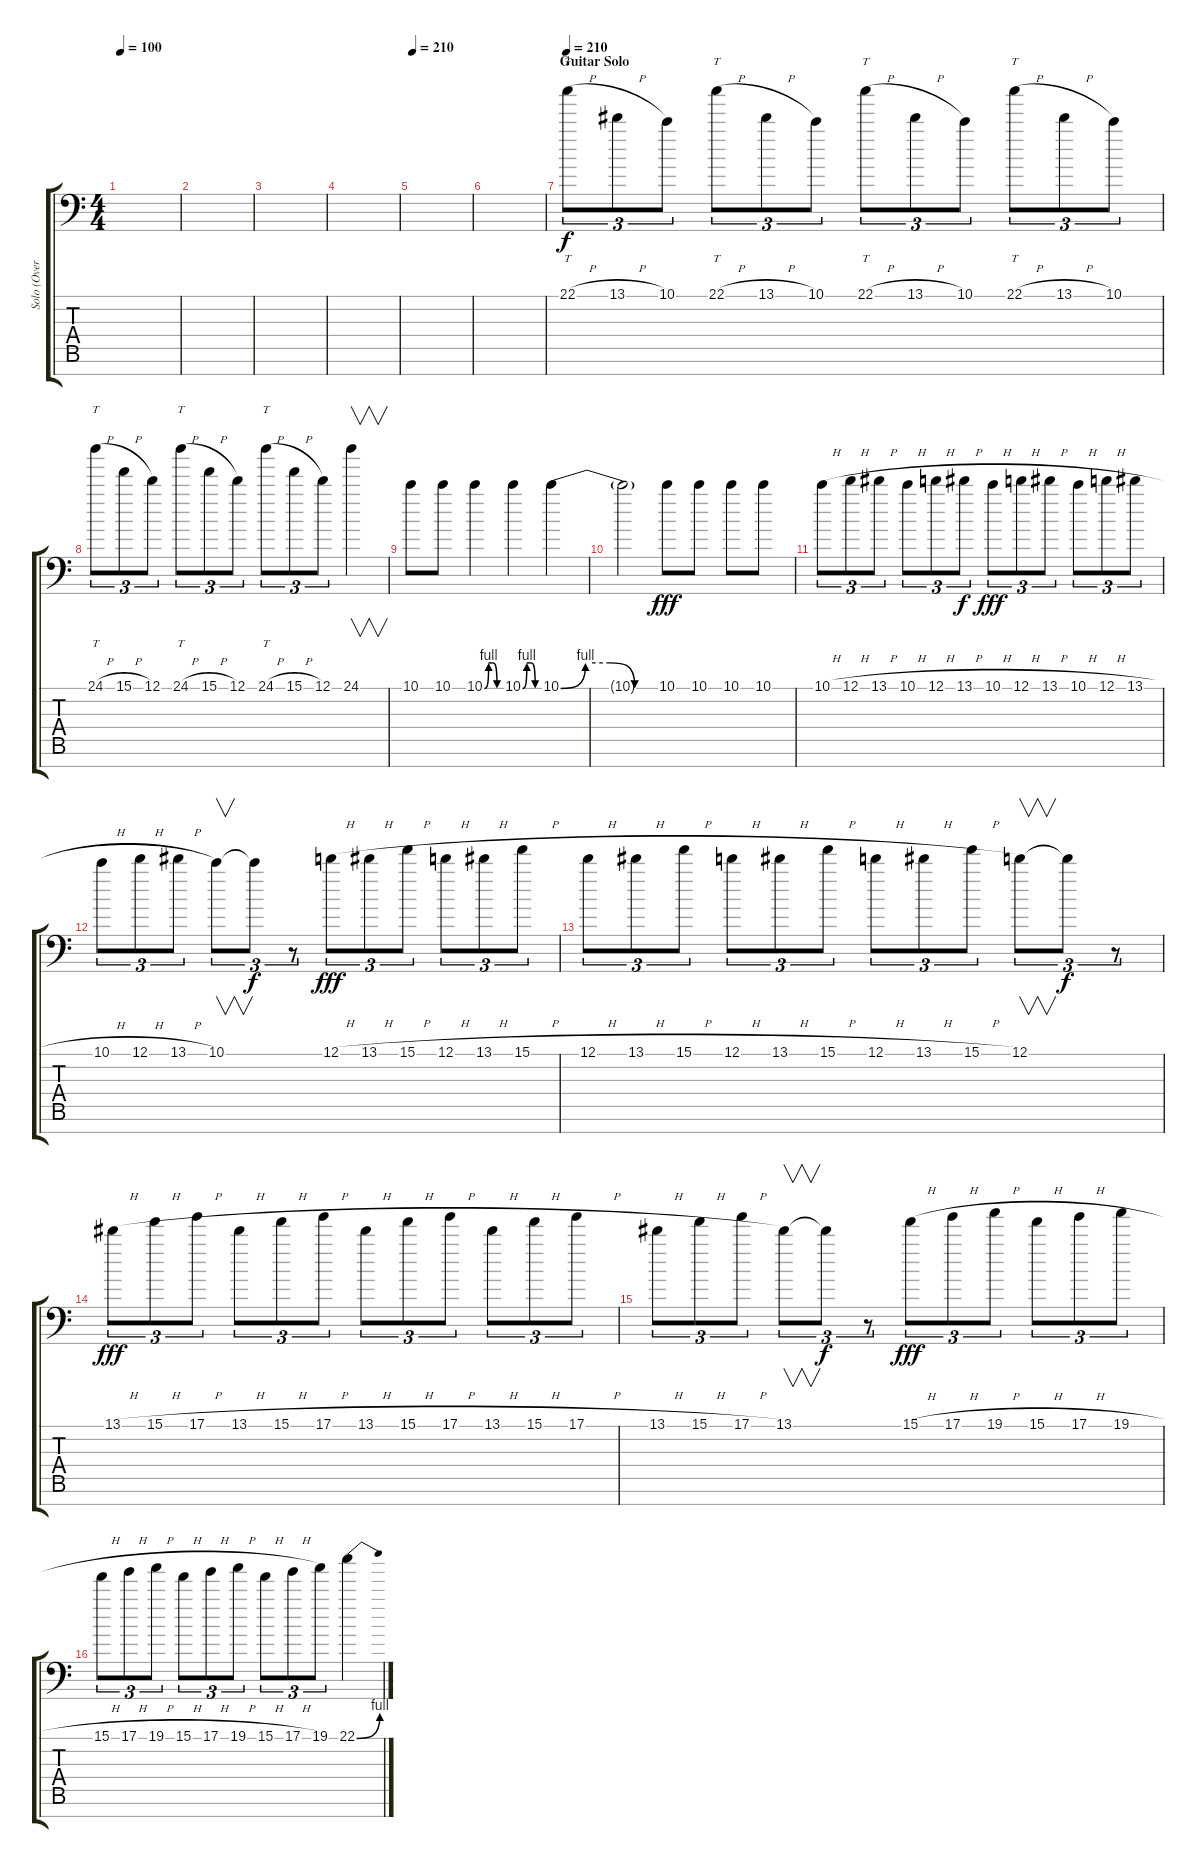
\track ("Solo (Overdub)" "Solo (Over") {instrument overdrivenguitar}
\staff {score tabs}
\tuning (D4 A3 F3 F2 C2 G1 C1) {hide}
\ts (4 4)
\tempo 100
\clef f4
\ks c
|
|
|
|
\tempo 210
|
|
\section ("" "Guitar Solo")
\tempo 210
22.1{h}.8{tt tu (3 2) volume 16 instrument overdrivenguitar} 13.1{h}.8{tu (3 2)} 10.1.8{tu (3 2)} 22.1{h}.8{tt tu (3 2)} 13.1{h}.8{tu (3 2)} 10.1.8{tu (3 2)} 22.1{h}.8{tt tu (3 2)} 13.1{h}.8{tu (3 2)} 10.1.8{tu (3 2)} 22.1{h}.8{tt tu (3 2)} 13.1{h}.8{tu (3 2)} 10.1.8{tu (3 2)} |
24.1{h}.8{tt tu (3 2)} 15.1{h}.8{tu (3 2)} 12.1.8{tu (3 2)} 24.1{h}.8{tt tu (3 2)} 15.1{h}.8{tu (3 2)} 12.1.8{tu (3 2)} 24.1{h}.8{tt tu (3 2)} 15.1{h}.8{tu (3 2)} 12.1.8{tu (3 2)} 24.1.4{v} |
10.1.8 10.1.8 10.1{be (custom 0 0 15 4 30 4 45 0 60 0)}.4 10.1{be (custom 0 0 15 4 30 4 45 0 60 0)}.4 10.1{be (custom 0 0 15 4 30 4 45 0 60 0)}.4 |
10.1{t}.2{dy f} 10.1.8{dy fff} 10.1.8 10.1.8 10.1.8 |
10.1{h}.8{tu (3 2)} 12.1{h}.8{tu (3 2)} 13.1{h}.8{tu (3 2)} 10.1{h}.8{tu (3 2)} 12.1{h}.8{tu (3 2)} 13.1{h}.8{tu (3 2) dy f} 10.1{h}.8{tu (3 2) dy fff} 12.1{h}.8{tu (3 2)} 13.1{h}.8{tu (3 2)} 10.1{h}.8{tu (3 2)} 12.1{h}.8{tu (3 2)} 13.1{h}.8{tu (3 2)} |
10.1{h}.8{tu (3 2)} 12.1{h}.8{tu (3 2)} 13.1{h}.8{tu (3 2)} 10.1.8{v tu (3 2)} 10.1{t}.8{tu (3 2) dy f} r.8{tu (3 2)} 12.1{h}.8{tu (3 2) dy fff} 13.1{h}.8{tu (3 2)} 15.1{h}.8{tu (3 2)} 12.1{h}.8{tu (3 2)} 13.1{h}.8{tu (3 2)} 15.1{h}.8{tu (3 2)} |
12.1{h}.8{tu (3 2)} 13.1{h}.8{tu (3 2)} 15.1{h}.8{tu (3 2)} 12.1{h}.8{tu (3 2)} 13.1{h}.8{tu (3 2)} 15.1{h}.8{tu (3 2)} 12.1{h}.8{tu (3 2)} 13.1{h}.8{tu (3 2)} 15.1{h}.8{tu (3 2)} 12.1.8{v tu (3 2)} 12.1{t}.8{tu (3 2) dy f} r.8{tu (3 2)} |
13.1{h}.8{tu (3 2) dy fff} 15.1{h}.8{tu (3 2)} 17.1{h}.8{tu (3 2)} 13.1{h}.8{tu (3 2)} 15.1{h}.8{tu (3 2)} 17.1{h}.8{tu (3 2)} 13.1{h}.8{tu (3 2)} 15.1{h}.8{tu (3 2)} 17.1{h}.8{tu (3 2)} 13.1{h}.8{tu (3 2)} 15.1{h}.8{tu (3 2)} 17.1{h}.8{tu (3 2)} |
13.1{h}.8{tu (3 2)} 15.1{h}.8{tu (3 2)} 17.1{h}.8{tu (3 2)} 13.1.8{v tu (3 2)} 13.1{t}.8{tu (3 2) dy f} r.8{tu (3 2)} 15.1{h}.8{tu (3 2) dy fff} 17.1{h}.8{tu (3 2)} 19.1{h}.8{tu (3 2)} 15.1{h}.8{tu (3 2)} 17.1{h}.8{tu (3 2)} 19.1{h}.8{tu (3 2)} |
15.1{h}.8{tu (3 2)} 17.1{h}.8{tu (3 2)} 19.1{h}.8{tu (3 2)} 15.1{h}.8{tu (3 2)} 17.1{h}.8{tu (3 2)} 19.1{h}.8{tu (3 2)} 15.1{h}.8{tu (3 2)} 17.1{h}.8{tu (3 2)} 19.1.8{tu (3 2)} 22.1{be (bend 0 0 60 4)}.4
